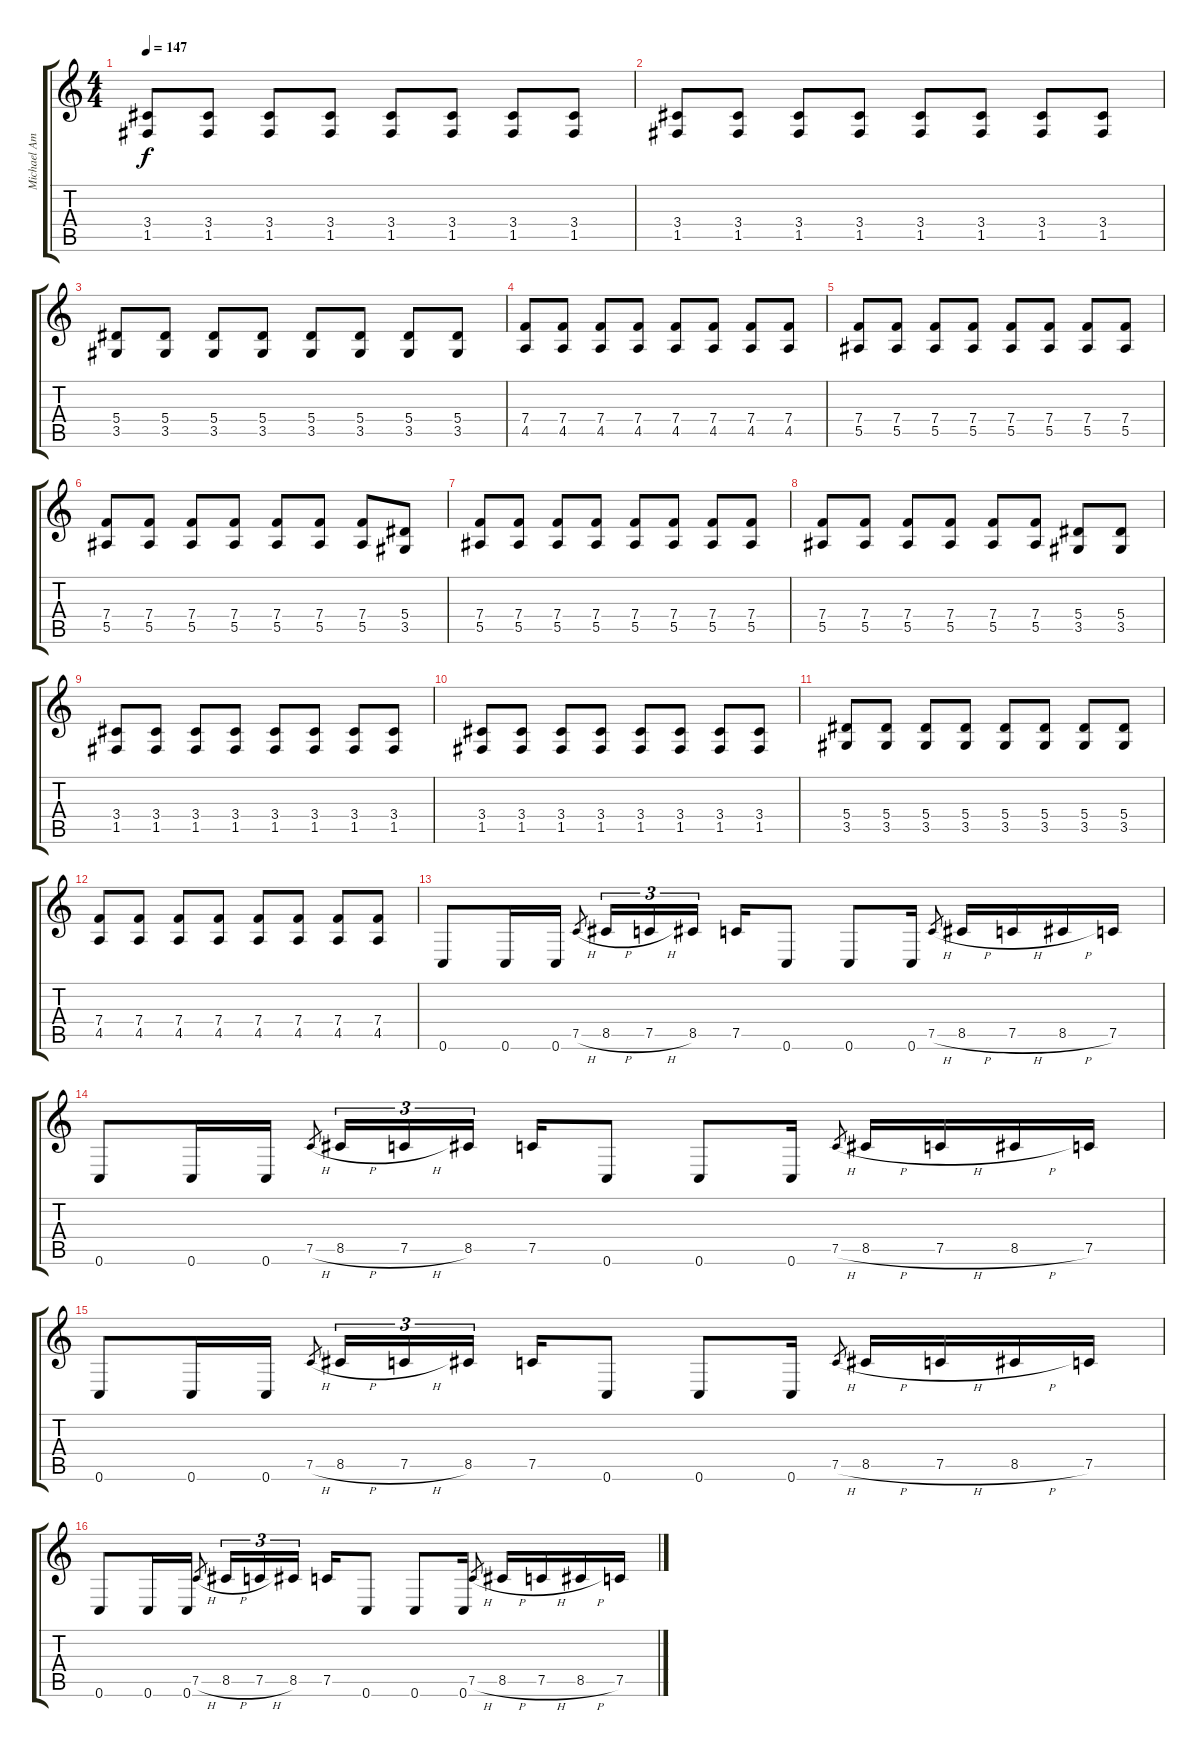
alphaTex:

\track ("Michael Amott" "Michael Am") {instrument distortionguitar}
\staff {score tabs}
\tuning (C4 G3 Eb3 Bb2 F2 C2) {hide}
\ts (4 4)
\tempo 147
\clef g2
\ks c
(3.4 1.5).8{dy f} (3.4 1.5).8 (3.4 1.5).8 (3.4 1.5).8 (3.4 1.5).8 (3.4 1.5).8 (3.4 1.5).8 (3.4 1.5).8 |
(3.4 1.5).8 (3.4 1.5).8 (3.4 1.5).8 (3.4 1.5).8 (3.4 1.5).8 (3.4 1.5).8 (3.4 1.5).8 (3.4 1.5).8 |
(5.4 3.5).8 (5.4 3.5).8 (5.4 3.5).8 (5.4 3.5).8 (5.4 3.5).8 (5.4 3.5).8 (5.4 3.5).8 (5.4 3.5).8 |
(7.4 4.5).8 (7.4 4.5).8 (7.4 4.5).8 (7.4 4.5).8 (7.4 4.5).8 (7.4 4.5).8 (7.4 4.5).8 (7.4 4.5).8 |
(7.4 5.5).8 (7.4 5.5).8 (7.4 5.5).8 (7.4 5.5).8 (7.4 5.5).8 (7.4 5.5).8 (7.4 5.5).8 (7.4 5.5).8 |
(7.4 5.5).8 (7.4 5.5).8 (7.4 5.5).8 (7.4 5.5).8 (7.4 5.5).8 (7.4 5.5).8 (7.4 5.5).8 (5.4 3.5).8 |
(7.4 5.5).8 (7.4 5.5).8 (7.4 5.5).8 (7.4 5.5).8 (7.4 5.5).8 (7.4 5.5).8 (7.4 5.5).8 (7.4 5.5).8 |
(7.4 5.5).8 (7.4 5.5).8 (7.4 5.5).8 (7.4 5.5).8 (7.4 5.5).8 (7.4 5.5).8 (5.4 3.5).8 (5.4 3.5).8 |
(3.4 1.5).8 (3.4 1.5).8 (3.4 1.5).8 (3.4 1.5).8 (3.4 1.5).8 (3.4 1.5).8 (3.4 1.5).8 (3.4 1.5).8 |
(3.4 1.5).8 (3.4 1.5).8 (3.4 1.5).8 (3.4 1.5).8 (3.4 1.5).8 (3.4 1.5).8 (3.4 1.5).8 (3.4 1.5).8 |
(5.4 3.5).8 (5.4 3.5).8 (5.4 3.5).8 (5.4 3.5).8 (5.4 3.5).8 (5.4 3.5).8 (5.4 3.5).8 (5.4 3.5).8 |
(7.4 4.5).8 (7.4 4.5).8 (7.4 4.5).8 (7.4 4.5).8 (7.4 4.5).8 (7.4 4.5).8 (7.4 4.5).8 (7.4 4.5).8 |
0.6.8 0.6.16 0.6.16 7.5{h}.8{gr} 8.5{h}.16{tu (3 2)} 7.5{h}.16{tu (3 2)} 8.5.16{tu (3 2)} 7.5.16 0.6.8 0.6.8 0.6.16 7.5{h}.8{gr} 8.5{h}.16 7.5{h}.16 8.5{h}.16 7.5.16 |
0.6.8 0.6.16 0.6.16 7.5{h}.8{gr} 8.5{h}.16{tu (3 2)} 7.5{h}.16{tu (3 2)} 8.5.16{tu (3 2)} 7.5.16 0.6.8 0.6.8 0.6.16 7.5{h}.8{gr} 8.5{h}.16 7.5{h}.16 8.5{h}.16 7.5.16 |
0.6.8 0.6.16 0.6.16 7.5{h}.8{gr} 8.5{h}.16{tu (3 2)} 7.5{h}.16{tu (3 2)} 8.5.16{tu (3 2)} 7.5.16 0.6.8 0.6.8 0.6.16 7.5{h}.8{gr} 8.5{h}.16 7.5{h}.16 8.5{h}.16 7.5.16 |
0.6.8 0.6.16 0.6.16 7.5{h}.8{gr} 8.5{h}.16{tu (3 2)} 7.5{h}.16{tu (3 2)} 8.5.16{tu (3 2)} 7.5.16 0.6.8 0.6.8 0.6.16 7.5{h}.8{gr} 8.5{h}.16 7.5{h}.16 8.5{h}.16 7.5.16
